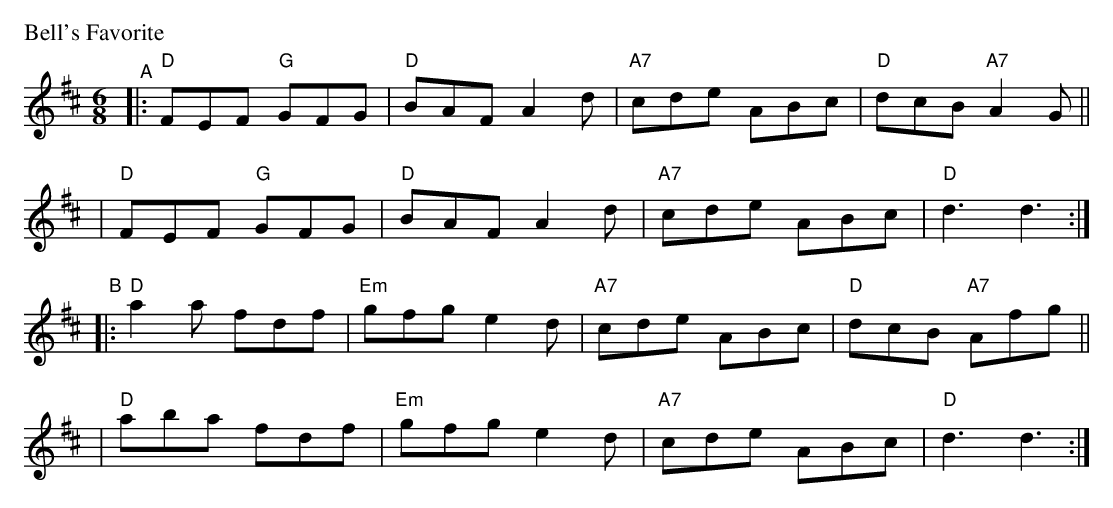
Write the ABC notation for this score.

X:1
P: Bell's Favorite
M: 6/8
K: D
"^A"\
|:"D"FEF "G"GFG |  "D"BAF A2d | "A7"cde ABc | "D"dcB "A7"A2G ||
| "D"FEF "G"GFG |  "D"BAF A2d | "A7"cde ABc | "D"d3 d3 :|
"^B"\
|:"D"a2a    fdf | "Em"gfg e2d | "A7"cde ABc | "D"dcB "A7"Afg ||
| "D"aba    fdf | "Em"gfg e2d | "A7"cde ABc | "D"d3 d3 :|
